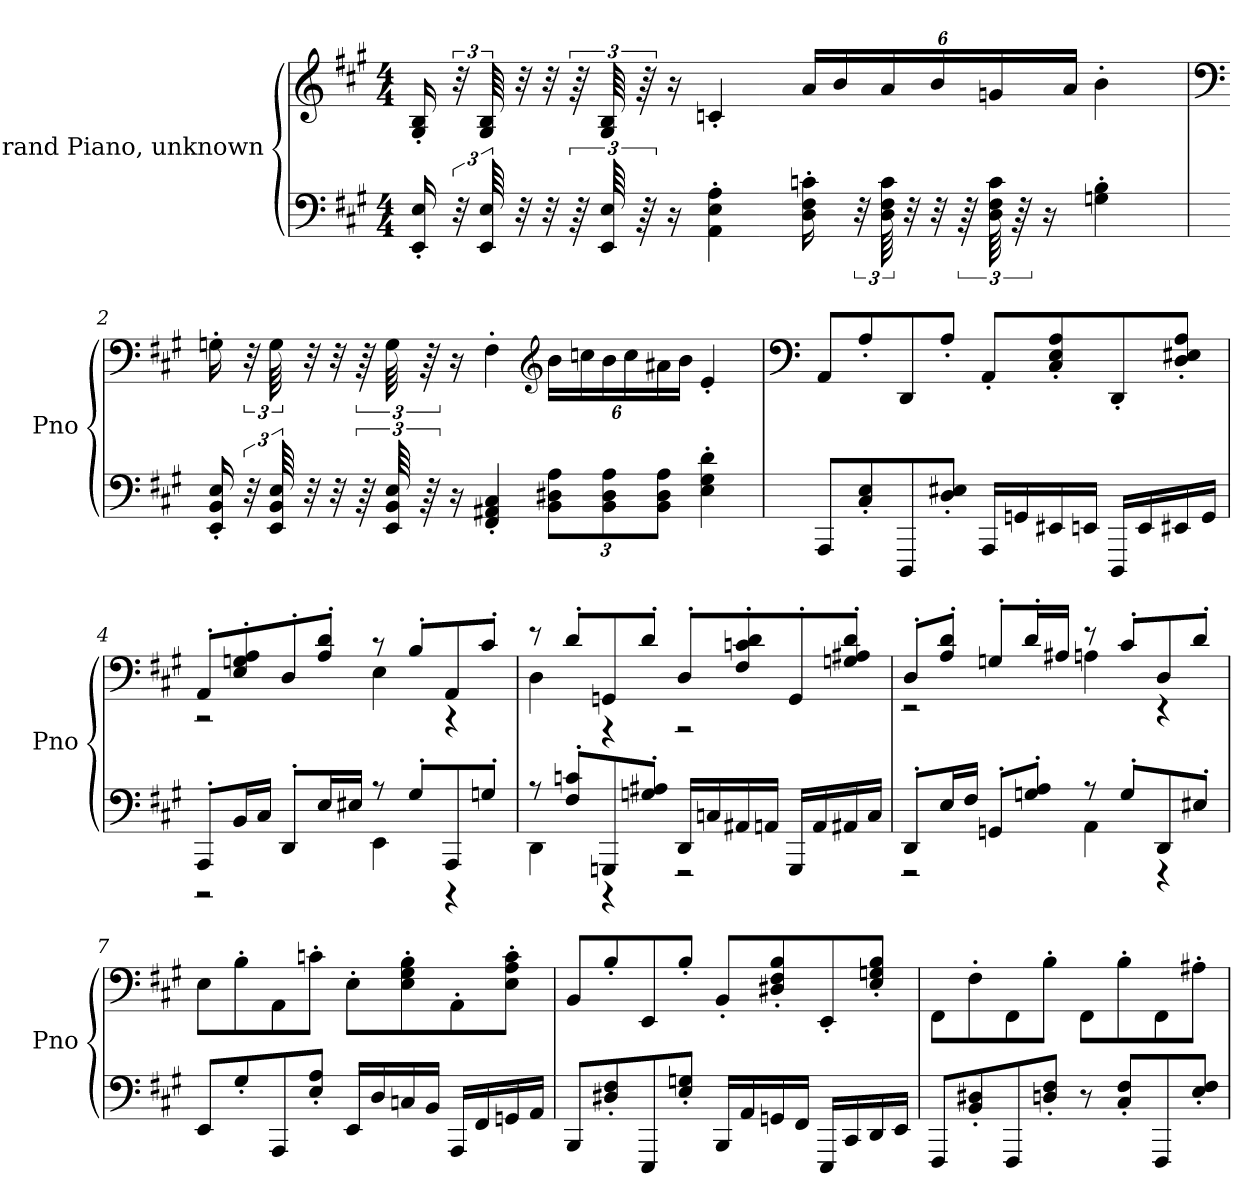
**kern	**kern
*part1	*part1
*staff2	*staff1
*I"Grand Piano, unknown	*
*I'Pno	*
*clefF4	*clefG2
*k[f#c#g#]	*k[f#c#g#]
*M4/4	*M4/4
*MM120	*MM120
=1	=1
16EE/' 16E/'	16G#/' 16B/'
48r	48r
96EE/ 96E/	96G#/ 96B/
32r	32r
32r	32r
96r	96r
96EE/ 96E/	96G#/ 96B/
96r	96r
16r	16r
4AA\' 4E\' 4A\'	4cn'/
*	*Xbrackettup
16D\' 16F#\' 16cn\'	24a/LL
.	24b/
48r	.
96D\ 96F#\ 96c\	24a/
32r	.
32r	24b/
96r	.
96D\ 96F#\ 96c\	24gn/
96r	.
16r	.
.	24a/JJ
4Gn\' 4B\'	4b'\
!!LO:LB:g=z
=2	=2
*	*clefF4
16EE/' 16BB/' 16E/'	16Gn'\
*	*brackettup
48r	48r
96EE/ 96BB/ 96E/	96G\
32r	32r
32r	32r
96r	96r
96EE/ 96BB/ 96E/	96G\
96r	96r
16r	16r
4FF#/' 4AA#X/' 4C#/'	4F#'\
*	*clefG2
*Xbrackettup	*Xbrackettup
12BB\ 12D#X\ 12A\L	24b\LL
.	24ccn\
12BB\ 12D#\ 12A\	24b\
.	24cc\
12BB\ 12D#\ 12A\J	24a#X\
.	24b\JJ
4E\' 4G#\' 4d\'	4e'/
=3	=3
*	*clefF4
8AAA/L	8AA/L
8C#/' 8E/'	8A'/
8DDD/	8DD/
8D/' 8E#X/'J	8A'/J
16AAA/LL	8AA'/L
16GGn/	.
16EE#X/	8C#/' 8E/' 8A/'
16EEn/JJ	.
16DDD/LL	8DD'/
16EE/	.
16EE#X/	8D/' 8E#X/' 8A/'J
16GG/JJ	.
!!LO:LB:g=z
=4	=4
*^	*^
8AAA'/L	2r	8AA'/L	2r
16BB/L	.	8E/' 8Gn/' 8A/'	.
16C#/JJ	.	.	.
8DD'/L	.	8D'/	.
16E/L	.	8A/' 8d/'J	.
16E#X/JJ	.	.	.
8r	4EE\	8r	4E\
8G#'/L	.	8B'/L	.
8AAA/	4r	8AA/	4r
8Gn'/J	.	8c#'/J	.
=5	=5	=5	=5
8r	4DD\	8r	4D\
8F#/' 8cn/'L	.	8d'/L	.
8GGGn/	4r	8GGn/	4r
8Gn/' 8A#X/'J	.	8d'/J	.
16DD/LL	2r	8D'/L	2r
16Cn/	.	.	.
16AA#X/	.	8F#/' 8cn/' 8d/'	.
16AAn/JJ	.	.	.
16GGG/LL	.	8GG'/	.
16AA/	.	.	.
16AA#X/	.	8Gn/' 8A#X/' 8d/'J	.
16C/JJ	.	.	.
=6	=6	=6	=6
8DD'/L	2r	8D'/L	2r
16E/L	.	8A/' 8d/'J	.
16F#/JJ	.	.	.
8GGn'/L	.	8Gn'/L	.
8Gn/' 8A/'J	.	16d'/L	.
.	.	16A#X/JJ	.
8r	4AA\	8r	4An\
8G'/L	.	8c#'/L	.
8DD/	4r	8D/	4r
8E#X'/J	.	8d'/J	.
*v	*v	*	*
*	*v	*v
!!LO:LB:g=z
=7	=7
8EE/L	8E\L
8G#'/	8B'\
8AAA/	8AA\
8E/' 8A/'J	8cn'\J
16EE/LL	8E'\L
16D/	.
16Cn/	8E\' 8G#\' 8B\'
16BB/JJ	.
16AAA/LL	8AA'\
16FF#/	.
16GGn/	8E\' 8A\' 8c\'J
16AA/JJ	.
=8	=8
8BBB/L	8BB/L
8D#X/' 8F#/'	8B'/
8EEE/	8EE/
8E/' 8Gn/'J	8B'/J
16BBB/LL	8BB'/L
16AA/	.
16GGn/	8D#X/' 8F#/' 8B/'
16FF#/JJ	.
16EEE/LL	8EE'/
16CC#/	.
16DD/	8E/' 8Gn/' 8B/'J
16EE/JJ	.
=9	=9
8FFF#/L	8FF#\L
8BB/' 8D#X/'	8F#'\
8FFF#/	8FF#\
8Dn/' 8F#/'J	8B'\J
8r	8FF#\L
8C#/' 8F#/'L	8B'\
8FFF#/	8FF#\
8E/' 8F#/'J	8A#X'\J
=	=
*-	*-
